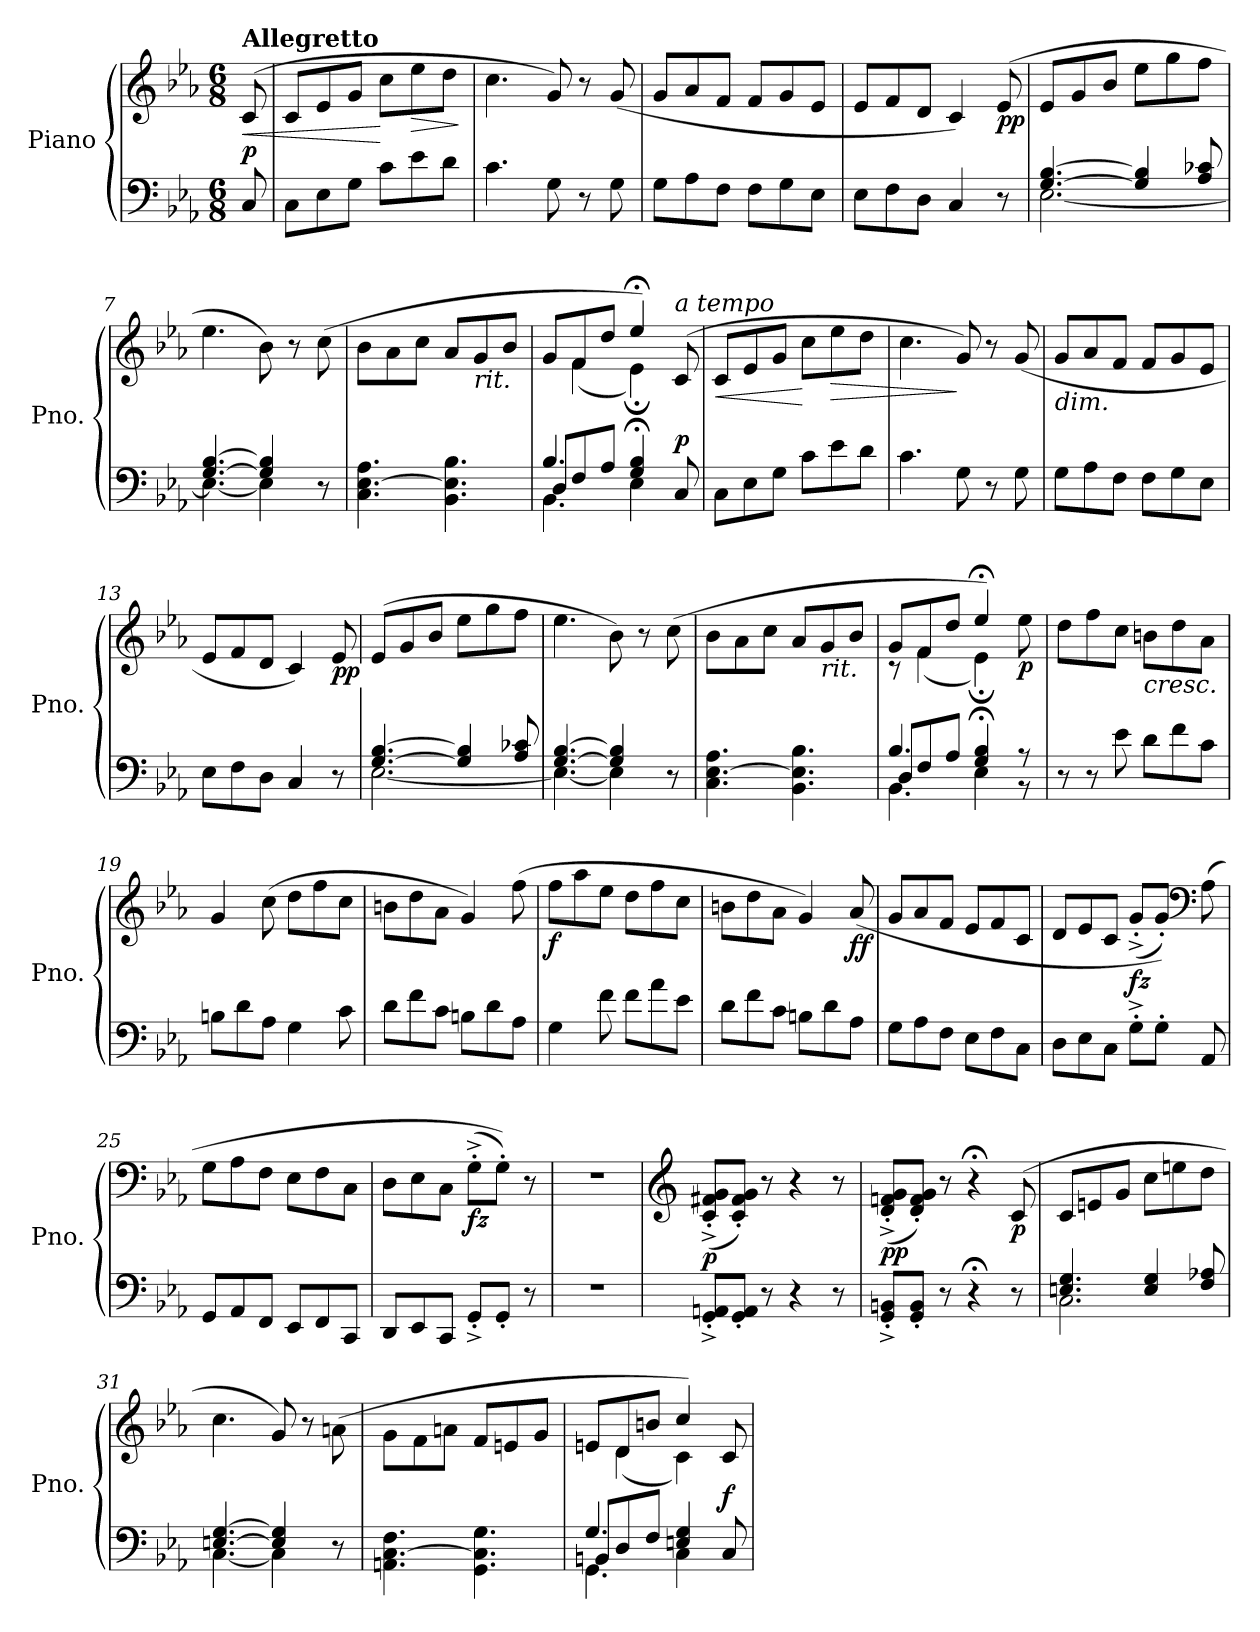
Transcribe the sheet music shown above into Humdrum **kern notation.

**kern	**kern	**dynam
*part1	*part1	*part1
*staff2	*staff1	*staff1/2
*I"Piano	*	*
*I'Pno.	*	*
*clefF4	*clefG2	*
*k[b-e-a-]	*k[b-e-a-]	*
*M6/8	*M6/8	*
*MM118	*MM118	*
=1	=1	=1
!	!LO:TX:a:B:t=Allegretto	!
!	!	!LO:HP:b
!	!	!LO:DY:n=1:a=2
8C/	(>8c/	< p
=2	=2	=2
8C\L	8c/L	.
8E-\	8e-/	.
8G\J	8g/J	.
8c\L	8cc\L	[
!	!	!LO:HP:b
8e-<\	8ee-\	>
8d<\J	8dd\J	.
.	.	]
=3	=3	=3
4.c\	4.cc\	.
8G\	8g/)	.
8r	8r	.
8G\	(<8g/	.
=4	=4	=4
8G\L	8g/L	.
8A-\	8a-/	.
8F\J	8f/J	.
8F\L	8f/L	.
8G\	8g/	.
8E-\J	8e-/J	.
=5	=5	=5
8E-\L	8e-/L	.
8F\	8f/	.
8D\J	8d/J	.
4C/	4c/)	.
!	!	!LO:DY:b
8r	(>8e-/	pp
!!LO:LB:g=z
=6	=6	=6
*^	*	*
[4.G/ [4.B-/	[2.E-\	8e-/L	.
.	.	8g/	.
.	.	8b-/J	.
4G/] 4B-/]	.	8ee-\L	.
.	.	8gg\	.
8A-/ 8c-X/	.	8ff\J	.
=7	=7	=7	=7
[4.G/ [4.B-/	4.E-\_	4.ee-\	.
4G/] 4B-/]	4E-\]	8b-\)	.
.	.	8r	.
8r	8ryy	(>8cc\	.
*v	*v	*	*
=8	=8	=8
4.C\ [4.E-\ 4.A-\	8b-\L	.
.	8a-\	.
.	8cc\J	.
4.BB-\ 4.E-\] 4.B-\	8a-/L	.
!	!LO:TX:b:i:t=rit.	!
.	8g/	.
.	8b-/J	.
=9	=9	=9
*^	*^	*
*	*^	*	*	*
4.B-/	8D/L	4.BB-\	8g/L	8ryy	.
.	8F/	.	8f/	(<4f\	.
.	8A-/J	.	8dd/J	.	.
4G/ 4B-/	4.ryy	4E-;<\	4ee-;</)	4e-;\)	.
!	!	!	!LO:TX:a:i:t=a tempo	!	!
!	!	!	!	!	!LO:DY:a=2
8C/	.	8ryy	(>8c/	8ryy	p
=10	=10	=10	=10	=10	=10
!	!	!	!	!	!LO:HP:b
*v	*v	*v	*	*	*
*	*v	*v	*
8C\L	8c/L	<
8E-\	8e-/	.
8G\J	8g/J	.
8c\L	8cc\L	[
!	!	!LO:HP:b
8e-\	8ee-\	>
8d\J	8dd\J	.
=11	=11	=11
4.c\	4.cc\	.
8G\	8g/)	]
8r	8r	.
8G\	(<8g/	.
=12	=12	=12
!	!LO:TX:b:i:t=dim.	!
8G\L	8g/L	.
8A-\	8a-/	.
8F\J	8f/J	.
8F\L	8f/L	.
8G\	8g/	.
8E-\J	8e-/J	.
!!LO:LB:g=z
=13	=13	=13
8E-\L	8e-/L	.
8F\	8f/	.
8D\J	8d/J	.
4C/	4c/)	.
!	!	!LO:DY:b
8r	8e-/	pp
=14	=14	=14
*^	*	*
[4.G/ [4.B-/	[2.E-\	(>8e-/L	.
.	.	8g/	.
.	.	8b-/J	.
4G/] 4B-/]	.	8ee-\L	.
.	.	8gg\	.
8A-/ 8c-X/	.	8ff\J	.
=15	=15	=15	=15
[4.G/ [4.B-/	4.E-\_	4.ee-\	.
4G/] 4B-/]	4E-\]	8b-\)	.
.	.	8r	.
8r	8ryy	(>8cc\	.
*v	*v	*	*
=16	=16	=16
4.C\ [4.E-\ 4.A-\	8b-\L	.
.	8a-\	.
.	8cc\J	.
4.BB-\ 4.E-\] 4.B-\	8a-/L	.
!	!LO:TX:b:i:t=rit.	!
.	8g/	.
.	8b-/J	.
=17	=17	=17
*^	*^	*
*	*^	*	*	*
4.B-/	8D/L	4.BB-\	8g/L	8r	.
.	8F/	.	8f/	(<4f\	.
.	8A-/J	.	8dd/J	.	.
4G/ 4B-/	4ryy	4E-;<\	4ee-;</)	4e-;\)	.
!	!	!	!	!	!LO:DY:b
8r	8r	8ryy	(<8ryy	8ee-\	p
!!LO:LB:g=z
=18	=18	=18	=18	=18	=18
!	!	!	!LO:TX:i:t=a tempo	!	!
*v	*v	*v	*	*	*
*	*v	*v	*
8r	8dd\L	.
8r	8ff\	.
8e-<\	8cc\J	.
!	!LO:TX:b:i:t=cresc.	!
8d\L	8bn\L	.
8f\	8dd\	.
8c<\J	8a-\J	.
=19	=19	=19
8Bn<\L	4g/)	.
8d\	.	.
8A-<\J	(>8cc\	.
4G\	8dd\L	.
.	8ff\	.
8c\	8cc\J	.
=20	=20	=20
8d\L	8bn\L	.
8f\	8dd\	.
8c\J	8a-\J	.
8Bn\L	4g/)	.
8d\	.	.
8A-\J	(>8ff\	.
=21	=21	=21
!	!	!LO:DY:b
4G\	8ff\L	f
.	8aa-\	.
8f\	8ee-\J	.
8f\L	8dd\L	.
8a-\	8ff\	.
8e-\J	8cc\J	.
=22	=22	=22
8d\L	8bn\L	.
8f\	8dd\	.
8c\J	8a-\J	.
8Bn\L	4g/)	.
8d\	.	.
!	!	!LO:DY:b
8A-\J	(<8a-/	ff
=23	=23	=23
8G\L	8g/L	.
8A-\	8a-/	.
8F\J	8f/J	.
8E-\L	8e-/L	.
8F\	8f/	.
8C\J	8c/J	.
!!LO:LB:g=z
=24	=24	=24
8D\L	8d/L	.
8E-\	8e-/	.
8C\J	8c/J	.
!	!	!LO:DY:b
8G'^\L	(<8g'^/L	fz
8G'\J	8g'/J))	.
*	*clefF4	*
8AA-/	(>8A-\	.
=25	=25	=25
8GG/L	8G\L	.
8AA-/	8A-\	.
8FF/J	8F\J	.
8EE-/L	8E-\L	.
8FF/	8F\	.
8CC/J	8C\J	.
=26	=26	=26
8DD/L	8D\L	.
8EE-/	8E-\	.
8CC/J	8C\J	.
!	!	!LO:DY:b
8GG'^/L	(>8G'^\L	fz
8GG'/J	8G'\J))	.
8r	8r	.
=27	=27	=27
2.r	2.r	.
=28	=28	=28
*	*clefG2	*
!	!	!LO:DY:b
8GG/'^ 8AAn/'^L	(<8c/'^ 8f#X/'^ 8g/'^L	p
8GG/' 8AA/'J	8c/' 8f#/' 8g/'J)	.
8r	8r	.
4r	4r	.
8r	8r	.
=29	=29	=29
!	!	!LO:DY:b
8GG/'^ 8BBn/'^L	(<8d/'^ 8fn/'^ 8g/'^L	pp
8GG/' 8BB/'J	8d/' 8f/' 8g/'J)	.
8r	8r	.
4r;<	4r;<	.
!	!	!LO:DY:b
8r	(>8c/	p
=30	=30	=30
*^	*	*
4.En/ 4.G/	2.C\	8c/L	.
.	.	8en/	.
.	.	8g/J	.
4E/ 4G/	.	8cc\L	.
.	.	8een\	.
8F/ 8A-X/	.	8dd\J	.
!!LO:PB:g=z
=31	=31	=31	=31
[4.En/ [4.G/	[4.C\	4.cc\	.
4E/] 4G/]	4C\]	8g/)	.
.	.	8r	.
8r	8ryy	(>8an\	.
*v	*v	*	*
=32	=32	=32
4.AAn\ [4.C\ 4.F\	8g\L	.
.	8f\	.
.	8an\J	.
4.GG\ 4.C\] 4.G\	8f/L	.
.	8en/	.
.	8g/J	.
=33	=33	=33
*^	*^	*
*	*^	*	*	*
4.G/	8BBn/L	4.GG\	8en/L	8ryy	.
.	8D/	.	8d/	(<4d\	.
.	8F/J	.	8bn/J	.	.
4En/ 4G/	4.ryy	4C\	4cc/)	4c\)	.
!	!	!	!	!	!LO:DY:a=2
8C/	.	8ryy	8c/	8ryy	f
*v	*v	*v	*	*	*
*	*v	*v	*
=	=	=
*-	*-	*-
